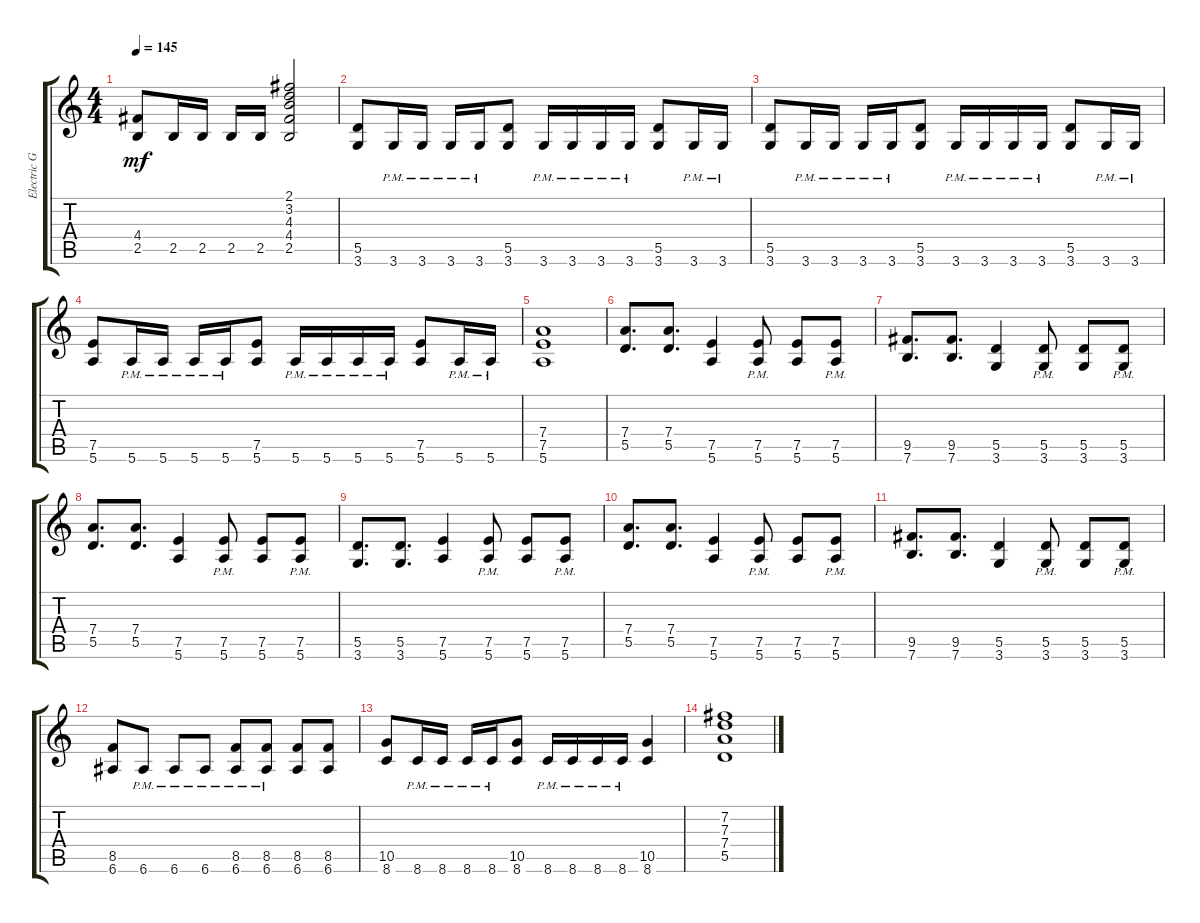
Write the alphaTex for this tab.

\track ("Electric Guitar" "Electric G") {instrument distortionguitar}
\staff {score tabs}
\tuning (E4 B3 G3 D3 A2 E2) {hide}
\ts (4 4)
\tempo 145
\clef g2
\ks c
(4.4 2.5).8{dy mf} 2.5.16 2.5.16 2.5.16 2.5.16 (2.1 3.2 4.3 4.4 2.5).2 |
(5.5 3.6).8 3.6{pm}.16 3.6{pm}.16 3.6{pm}.16 3.6{pm}.16 (5.5 3.6).8 3.6{pm}.16 3.6{pm}.16 3.6{pm}.16 3.6{pm}.16 (5.5 3.6).8 3.6{pm}.16 3.6{pm}.16 |
(5.5 3.6).8 3.6{pm}.16 3.6{pm}.16 3.6{pm}.16 3.6{pm}.16 (5.5 3.6).8 3.6{pm}.16 3.6{pm}.16 3.6{pm}.16 3.6{pm}.16 (5.5 3.6).8 3.6{pm}.16 3.6{pm}.16 |
(7.5 5.6).8 5.6{pm}.16 5.6{pm}.16 5.6{pm}.16 5.6{pm}.16 (7.5 5.6).8 5.6{pm}.16 5.6{pm}.16 5.6{pm}.16 5.6{pm}.16 (7.5 5.6).8 5.6{pm}.16 5.6{pm}.16 |
(7.4 7.5 5.6).1 |
(7.4 5.5).8{d} (7.4 5.5).8{d} (7.5 5.6).4 (7.5{pm} 5.6{pm}).8 (7.5 5.6).8 (7.5{pm} 5.6{pm}).8 |
(9.5 7.6).8{d} (9.5 7.6).8{d} (5.5 3.6).4 (5.5{pm} 3.6{pm}).8 (5.5 3.6).8 (5.5{pm} 3.6{pm}).8 |
(7.4 5.5).8{d} (7.4 5.5).8{d} (7.5 5.6).4 (7.5{pm} 5.6{pm}).8 (7.5 5.6).8 (7.5{pm} 5.6{pm}).8 |
(5.5 3.6).8{d} (5.5 3.6).8{d} (7.5 5.6).4 (7.5{pm} 5.6{pm}).8 (7.5 5.6).8 (7.5{pm} 5.6{pm}).8 |
(7.4 5.5).8{d} (7.4 5.5).8{d} (7.5 5.6).4 (7.5{pm} 5.6{pm}).8 (7.5 5.6).8 (7.5{pm} 5.6{pm}).8 |
(9.5 7.6).8{d} (9.5 7.6).8{d} (5.5 3.6).4 (5.5{pm} 3.6{pm}).8 (5.5 3.6).8 (5.5{pm} 3.6{pm}).8 |
(8.5 6.6).8 6.6{pm}.8 6.6{pm}.8 6.6{pm}.8 (8.5{pm} 6.6{pm}).8 (8.5{pm} 6.6).8 (8.5 6.6).8 (8.5 6.6).8 |
(10.5 8.6).8 8.6{pm}.16 8.6{pm}.16 8.6{pm}.16 8.6{pm}.16 (10.5 8.6).8 8.6{pm}.16 8.6{pm}.16 8.6{pm}.16 8.6{pm}.16 (10.5 8.6).4 |
(7.2 7.3 7.4 5.5).1
